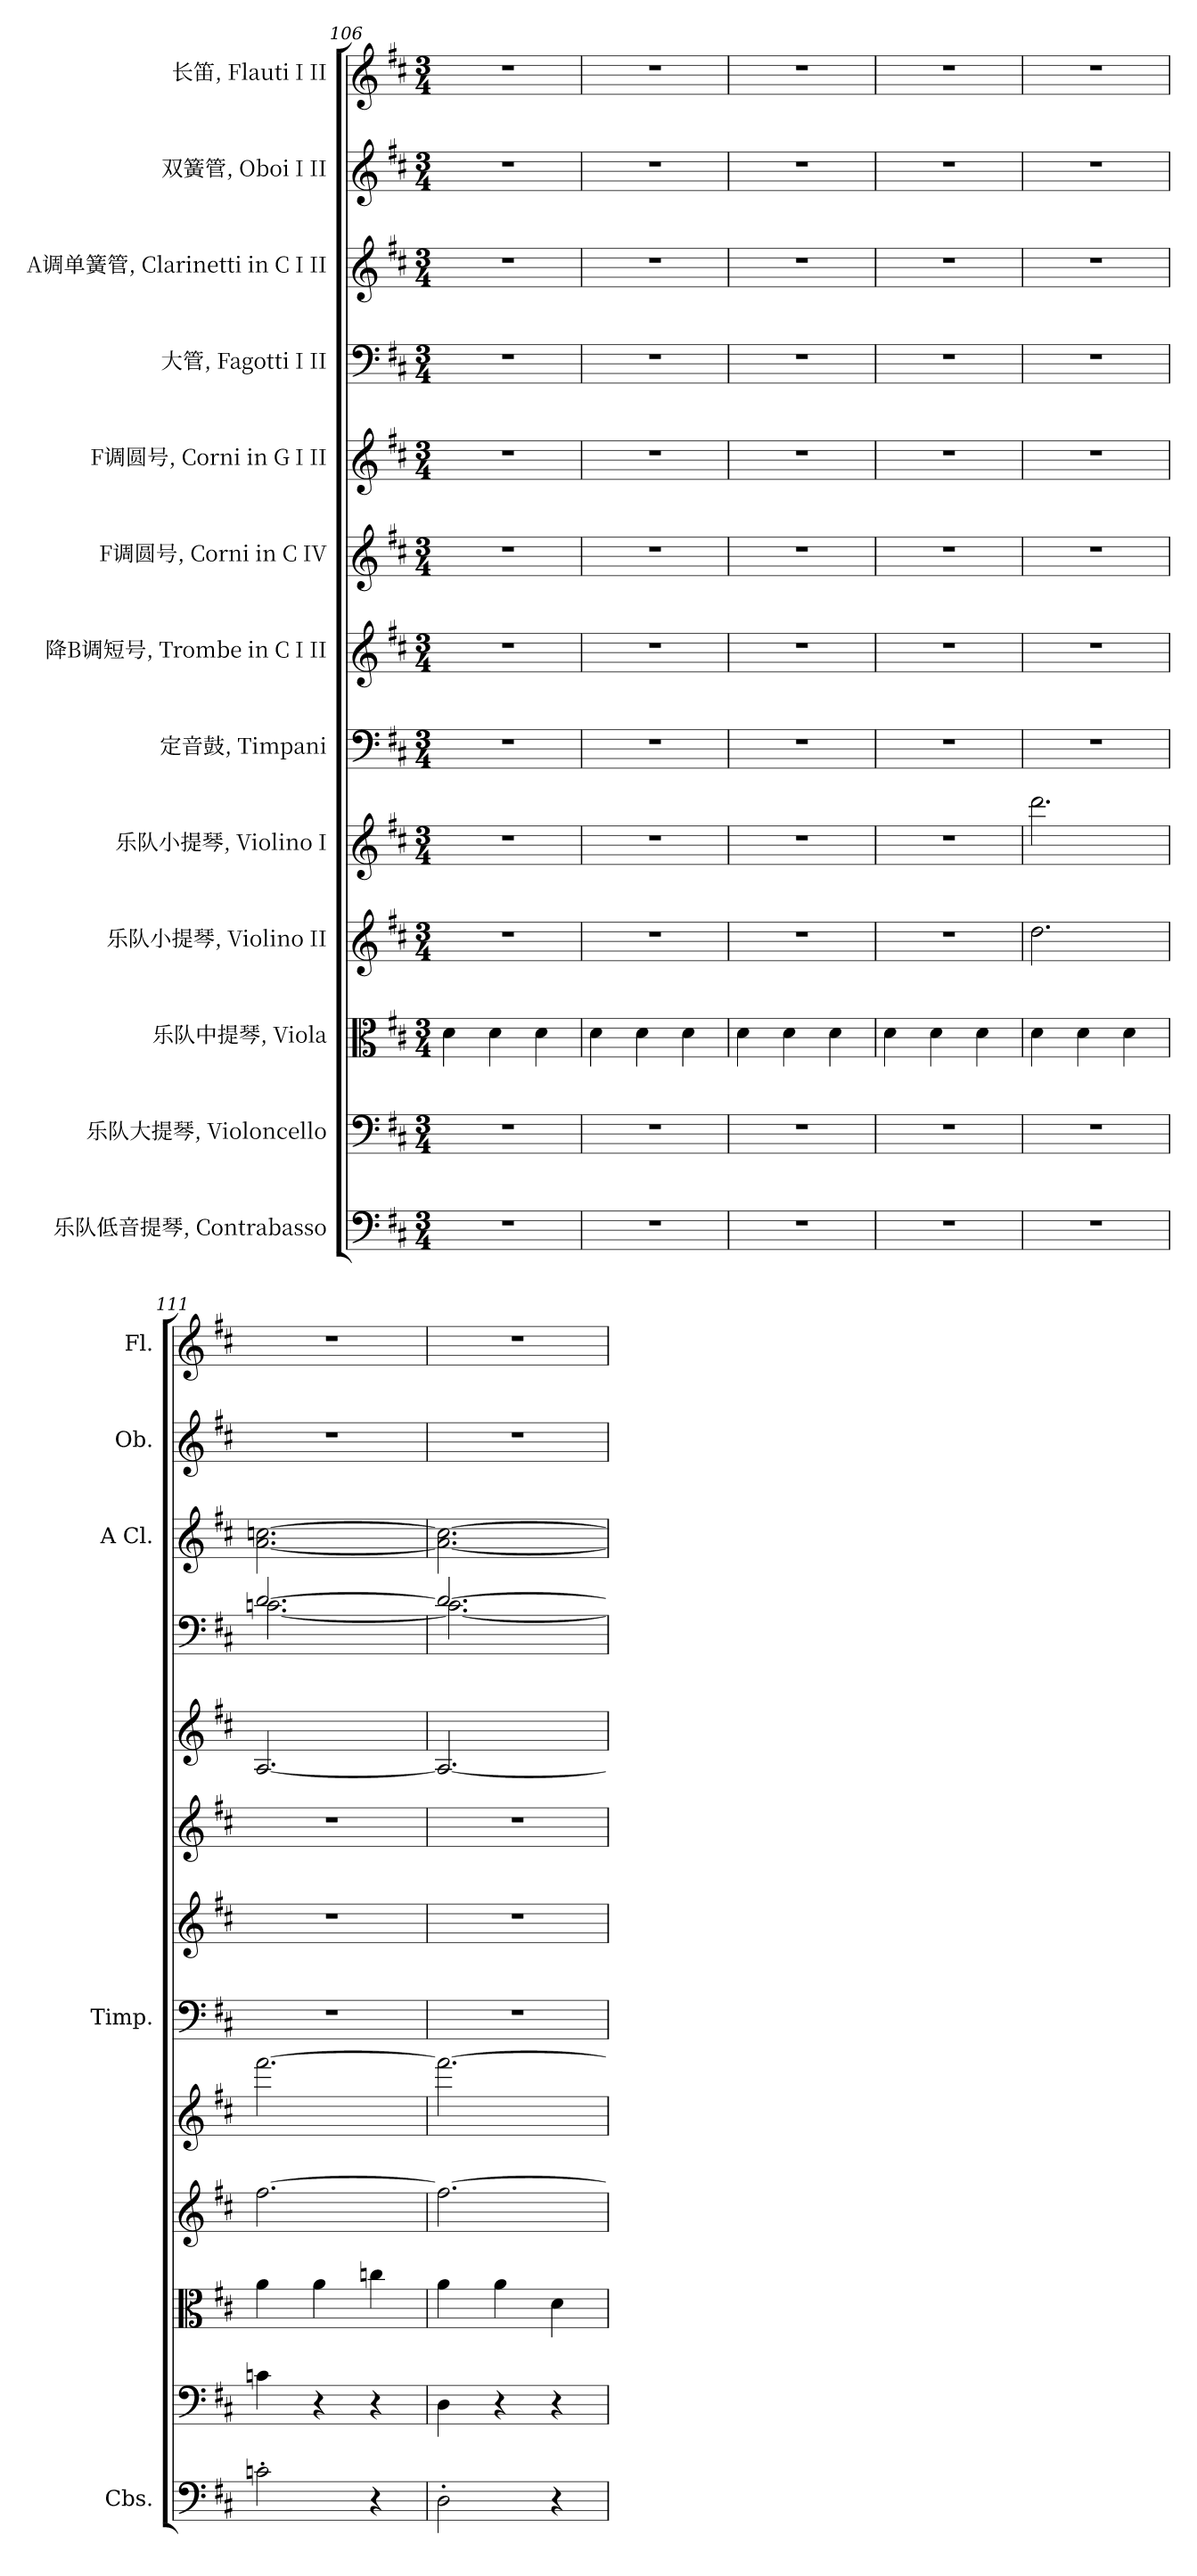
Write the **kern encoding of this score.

**kern	**kern	**kern	**kern	**kern	**kern	**kern	**kern	**kern	**kern	**kern	**kern	**kern
*part13	*part12	*part11	*part10	*part9	*part8	*part7	*part6	*part5	*part4	*part3	*part2	*part1
*staff13	*staff12	*staff11	*staff10	*staff9	*staff8	*staff7	*staff6	*staff5	*staff4	*staff3	*staff2	*staff1
*I"乐队低音提琴, Contrabasso	*I"乐队大提琴, Violoncello	*I"乐队中提琴, Viola	*I"乐队小提琴, Violino II	*I"乐队小提琴, Violino I	*I"定音鼓, Timpani	*I"降B调短号, Trombe in C I II	*I"F调圆号, Corni in C IV	*I"F调圆号, Corni in G I II	*I"大管, Fagotti I II	*I"A调单簧管, Clarinetti in C I II	*I"双簧管, Oboi I II	*I"长笛, Flauti I II
*I'Cbs.	*	*	*	*	*I'Timp.	*	*	*	*	*I'A Cl.	*I'Ob.	*I'Fl.
*clefF4	*clefF4	*clefC3	*clefG2	*clefG2	*clefF4	*clefG2	*clefG2	*clefG2	*clefF4	*clefG2	*clefG2	*clefG2
*ITrd7c12	*	*	*	*	*	*ITrd1c2	*ITrd4c7	*ITrd4c7	*	*ITrd2c3	*	*
*k[f#c#]	*k[f#c#]	*k[f#c#]	*k[f#c#]	*k[f#c#]	*k[f#c#]	*k[]	*k[f#]	*k[f#]	*k[f#c#]	*k[f#c#g#d#a#]	*k[f#c#]	*k[f#c#]
*M3/4	*M3/4	*M3/4	*M3/4	*M3/4	*M3/4	*M3/4	*M3/4	*M3/4	*M3/4	*M3/4	*M3/4	*M3/4
*MM350	*MM350	*MM350	*MM350	*MM350	*MM350	*MM350	*MM350	*MM350	*MM350	*MM350	*MM350	*MM350
=106	=106	=106	=106	=106	=106	=106	=106	=106	=106	=106	=106	=106
2.r	2.r	4d\	2.r	2.r	2.r	2.r	2.r	2.r	2.r	2.r	2.r	2.r
.	.	4d\	.	.	.	.	.	.	.	.	.	.
.	.	4d\	.	.	.	.	.	.	.	.	.	.
=107	=107	=107	=107	=107	=107	=107	=107	=107	=107	=107	=107	=107
*	*	*	*	*	*	*	*	*	*	*	*	*MM350
2.r	2.r	4d\	2.r	2.r	2.r	2.r	2.r	2.r	2.r	2.r	2.r	2.r
.	.	4d\	.	.	.	.	.	.	.	.	.	.
.	.	4d\	.	.	.	.	.	.	.	.	.	.
=108	=108	=108	=108	=108	=108	=108	=108	=108	=108	=108	=108	=108
*	*	*	*	*	*	*	*	*	*	*	*	*MM350
2.r	2.r	4d\	2.r	2.r	2.r	2.r	2.r	2.r	2.r	2.r	2.r	2.r
.	.	4d\	.	.	.	.	.	.	.	.	.	.
.	.	4d\	.	.	.	.	.	.	.	.	.	.
=109	=109	=109	=109	=109	=109	=109	=109	=109	=109	=109	=109	=109
*	*	*	*	*	*	*	*	*	*	*	*	*MM347
2.r	2.r	4d\	2.r	2.r	2.r	2.r	2.r	2.r	2.r	2.r	2.r	2.r
.	.	4d\	.	.	.	.	.	.	.	.	.	.
.	.	4d\	.	.	.	.	.	.	.	.	.	.
=110	=110	=110	=110	=110	=110	=110	=110	=110	=110	=110	=110	=110
*	*	*	*	*	*	*	*	*	*	*	*	*MM344
2.r	2.r	4d\	2.dd\	2.ddd\	2.r	2.r	2.r	2.r	2.r	2.r	2.r	2.r
.	.	4d\	.	.	.	.	.	.	.	.	.	.
.	.	4d\	.	.	.	.	.	.	.	.	.	.
=111	=111	=111	=111	=111	=111	=111	=111	=111	=111	=111	=111	=111
*	*	*	*	*	*	*	*	*	*	*	*	*MM340
*	*	*	*	*	*	*	*	*	*^	*	*	*
2Cn'\	4cn\	4a\	[2.ff#\	[2.fff#\	2.r	2.r	2.r	[2.D/	[2.d/	[2.cn\	[2.f#\ [2.an\	2.r	2.r
.	4r	4a\	.	.	.	.	.	.	.	.	.	.	.
4r	4r	4ccn\	.	.	.	.	.	.	.	.	.	.	.
=112	=112	=112	=112	=112	=112	=112	=112	=112	=112	=112	=112	=112	=112
*	*	*	*	*	*	*	*	*	*	*	*	*	*MM340
2DD'\	4D\	4a\	2.ff#\_	2.fff#\_	2.r	2.r	2.r	2.D/_	2.d/_	2.c\_	2.f#\_ 2.a\_	2.r	2.r
.	4r	4a\	.	.	.	.	.	.	.	.	.	.	.
4r	4r	4d\	.	.	.	.	.	.	.	.	.	.	.
*	*	*	*	*	*	*	*	*	*v	*v	*	*	*
=	=	=	=	=	=	=	=	=	=	=	=	=
*-	*-	*-	*-	*-	*-	*-	*-	*-	*-	*-	*-	*-
